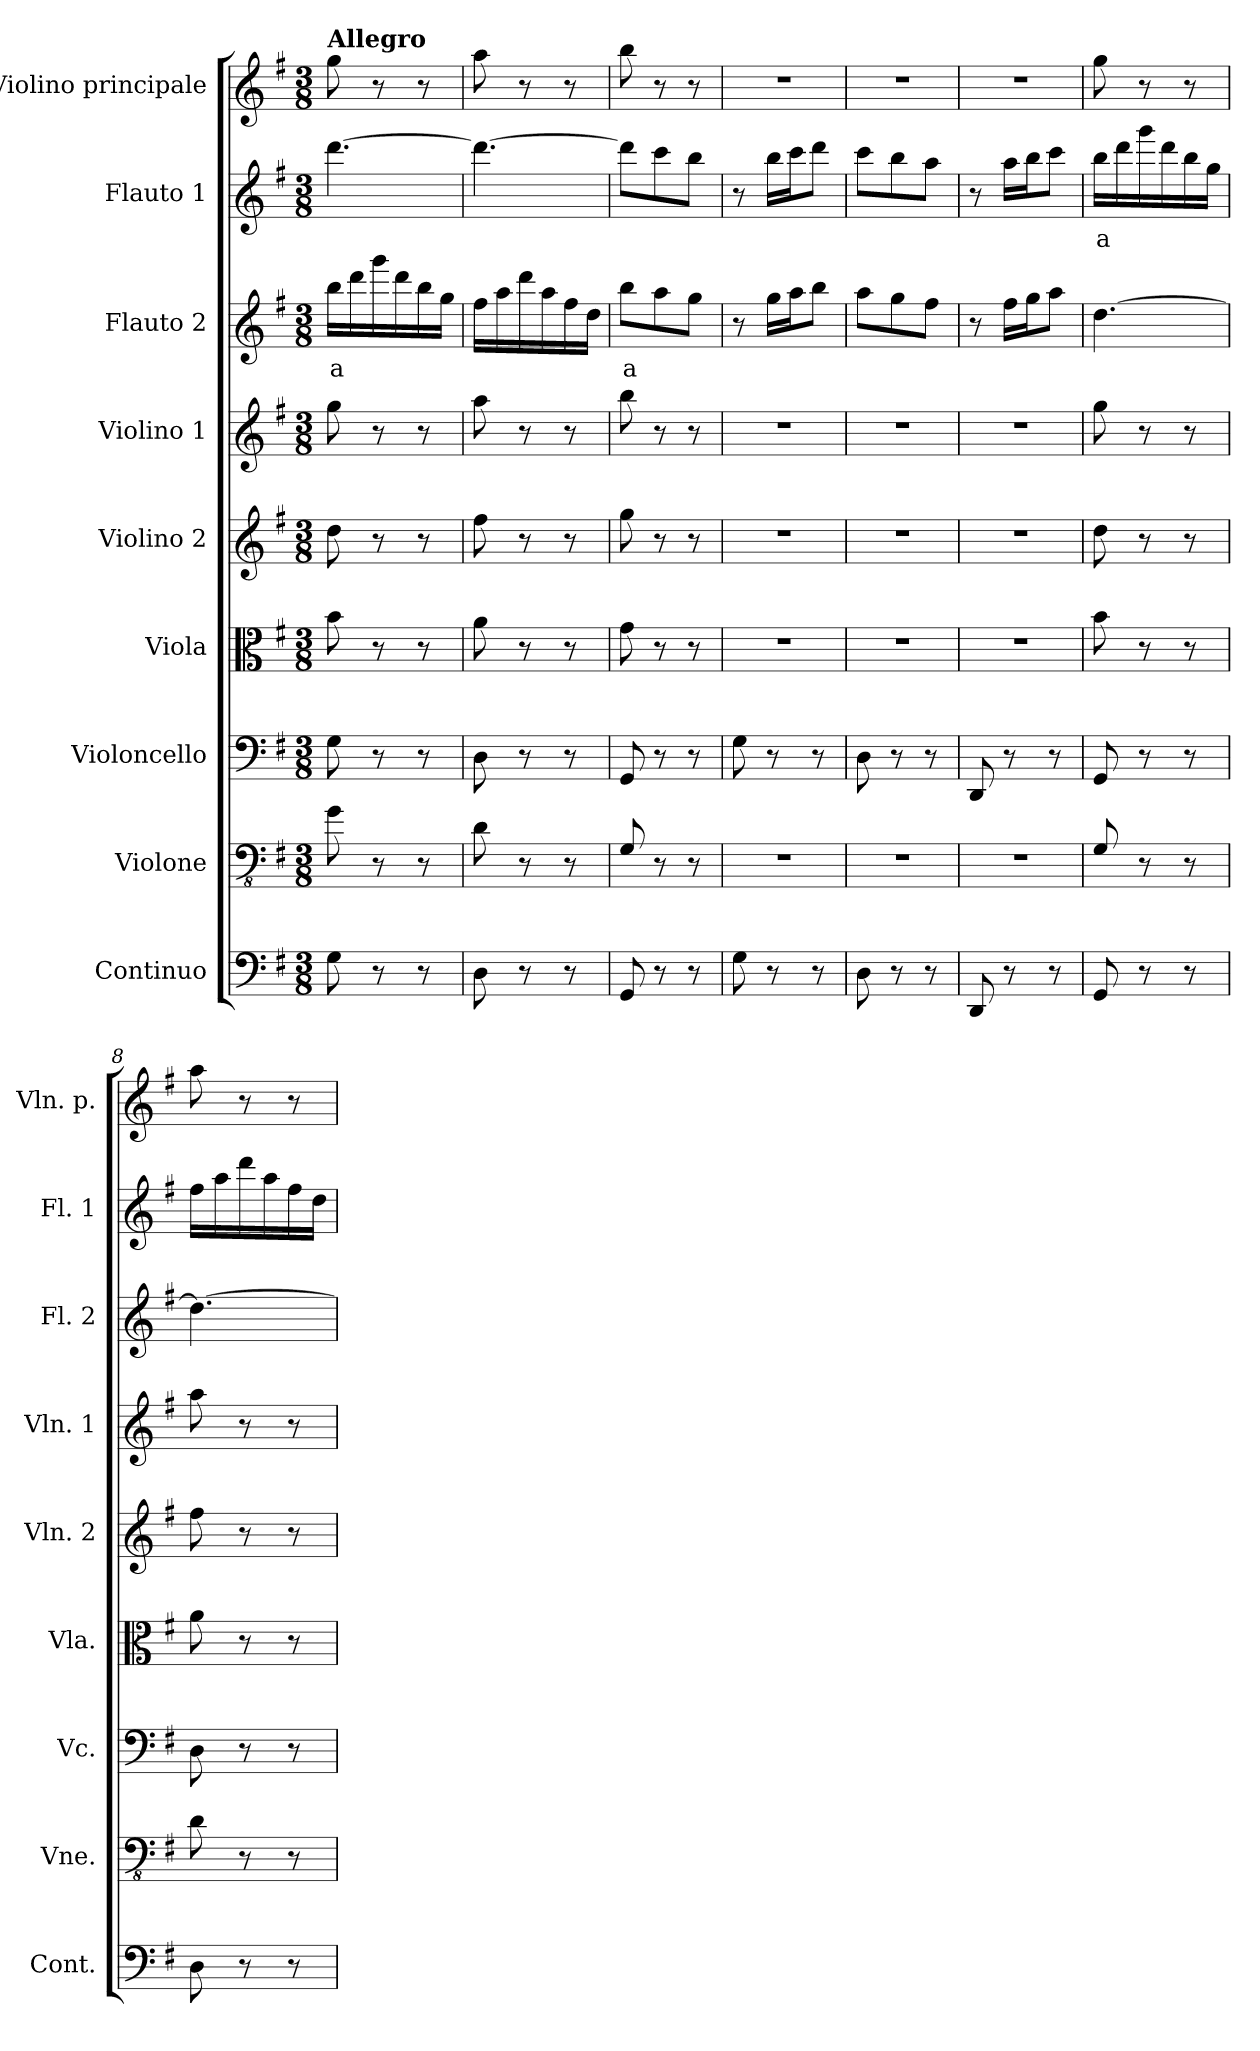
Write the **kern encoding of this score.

**kern	**kern	**kern	**kern	**kern	**kern	**kern	**text	**kern	**text	**kern
*part9	*part8	*part7	*part6	*part5	*part4	*part3	*part3	*part2	*part2	*part1
*staff9	*staff8	*staff7	*staff6	*staff5	*staff4	*staff3	*staff3	*staff2	*staff2	*staff1
*I"Continuo	*I"Violone	*I"Violoncello	*I"Viola	*I"Violino 2	*I"Violino 1	*I"Flauto 2	*	*I"Flauto 1	*	*I"Violino principale
*I'Cont.	*I'Vne.	*I'Vc.	*I'Vla.	*I'Vln. 2	*I'Vln. 1	*I'Fl. 2	*	*I'Fl. 1	*	*I'Vln. p.
*clefF4	*clefFv4	*clefF4	*clefC3	*clefG2	*clefG2	*clefG2	*	*clefG2	*	*clefG2
*	*ITrd7c12	*	*	*	*	*	*	*	*	*
*k[f#]	*k[f#]	*k[f#]	*k[f#]	*k[f#]	*k[f#]	*k[f#]	*	*k[f#]	*	*k[f#]
*M3/8	*M3/8	*M3/8	*M3/8	*M3/8	*M3/8	*M3/8	*	*M3/8	*	*M3/8
=1	=1	=1	=1	=1	=1	=1	=1	=1	=1	=1
!	!	!	!	!	!	!	!	!	!	!LO:TX:a:B:t=Allegro
!	!	!	!	!	!	!	!LO:LY:color=#FF0000	!	!	!
8G\	8GG\	8G\	8b\	8dd\	8gg\	16bb\LL	a	[4.ddd\	.	8gg\
.	.	.	.	.	.	16ddd\	.	.	.	.
8r	8r	8r	8r	8r	8r	16ggg\	.	.	.	8r
.	.	.	.	.	.	16ddd\	.	.	.	.
8r	8r	8r	8r	8r	8r	16bb\	.	.	.	8r
.	.	.	.	.	.	16gg\JJ	.	.	.	.
=2	=2	=2	=2	=2	=2	=2	=2	=2	=2	=2
8D\	8DD\	8D\	8a\	8ff#\	8aa\	16ff#\LL	.	4.ddd\_	.	8aa\
.	.	.	.	.	.	16aa\	.	.	.	.
8r	8r	8r	8r	8r	8r	16ddd\	.	.	.	8r
.	.	.	.	.	.	16aa\	.	.	.	.
8r	8r	8r	8r	8r	8r	16ff#\	.	.	.	8r
.	.	.	.	.	.	16dd\JJ	.	.	.	.
=3	=3	=3	=3	=3	=3	=3	=3	=3	=3	=3
!	!	!	!	!	!	!	!LO:LY:color=#FF0000	!	!	!
8GG/	8GGG/	8GG/	8g\	8gg\	8bb\	8bb\L	a	8ddd\L]	.	8bb\
8r	8r	8r	8r	8r	8r	8aa\	.	8ccc\	.	8r
8r	8r	8r	8r	8r	8r	8gg\J	.	8bb\J	.	8r
=4	=4	=4	=4	=4	=4	=4	=4	=4	=4	=4
8G\	4.r	8G\	4.r	4.r	4.r	8r	.	8r	.	4.r
8r	.	8r	.	.	.	16gg\LL	.	16bb\LL	.	.
.	.	.	.	.	.	16aa\J	.	16ccc\J	.	.
8r	.	8r	.	.	.	8bb\J	.	8ddd\J	.	.
=5	=5	=5	=5	=5	=5	=5	=5	=5	=5	=5
8D\	4.r	8D\	4.r	4.r	4.r	8aa\L	.	8ccc\L	.	4.r
8r	.	8r	.	.	.	8gg\	.	8bb\	.	.
8r	.	8r	.	.	.	8ff#\J	.	8aa\J	.	.
=6	=6	=6	=6	=6	=6	=6	=6	=6	=6	=6
8DD/	4.r	8DD/	4.r	4.r	4.r	8r	.	8r	.	4.r
8r	.	8r	.	.	.	16ff#\LL	.	16aa\LL	.	.
.	.	.	.	.	.	16gg\J	.	16bb\J	.	.
8r	.	8r	.	.	.	8aa\J	.	8ccc\J	.	.
=7	=7	=7	=7	=7	=7	=7	=7	=7	=7	=7
!	!	!	!	!	!	!	!	!	!LO:LY:color=#FF0000	!
8GG/	8GGG/	8GG/	8b\	8dd\	8gg\	[4.dd\	.	16bb\LL	a	8gg\
.	.	.	.	.	.	.	.	16ddd\	.	.
8r	8r	8r	8r	8r	8r	.	.	16ggg\	.	8r
.	.	.	.	.	.	.	.	16ddd\	.	.
8r	8r	8r	8r	8r	8r	.	.	16bb\	.	8r
.	.	.	.	.	.	.	.	16gg\JJ	.	.
=8	=8	=8	=8	=8	=8	=8	=8	=8	=8	=8
8D\	8DD\	8D\	8a\	8ff#\	8aa\	4.dd\_	.	16ff#\LL	.	8aa\
.	.	.	.	.	.	.	.	16aa\	.	.
8r	8r	8r	8r	8r	8r	.	.	16ddd\	.	8r
.	.	.	.	.	.	.	.	16aa\	.	.
8r	8r	8r	8r	8r	8r	.	.	16ff#\	.	8r
.	.	.	.	.	.	.	.	16dd\JJ	.	.
=	=	=	=	=	=	=	=	=	=	=
*-	*-	*-	*-	*-	*-	*-	*-	*-	*-	*-
